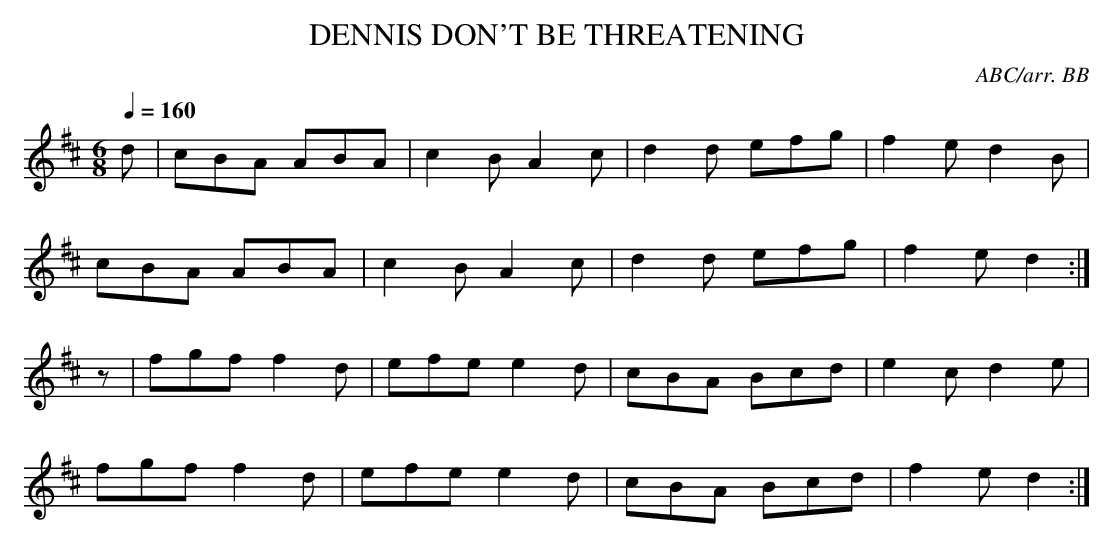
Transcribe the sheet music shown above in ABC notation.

X:1
T:DENNIS DON'T BE THREATENING
C:ABC/arr. BB
Q:1/4=160
L:1/8
M:6/8
K:D
d|cBA ABA|c2B A2c|d2d efg|f2e d2B|
cBA ABA|c2B A2c|d2d efg|f2e d2 :|
z|fgf f2d|efe e2d|cBA Bcd|e2c d2e|
fgf f2d|efe e2d|cBA Bcd|f2e d2 :|
